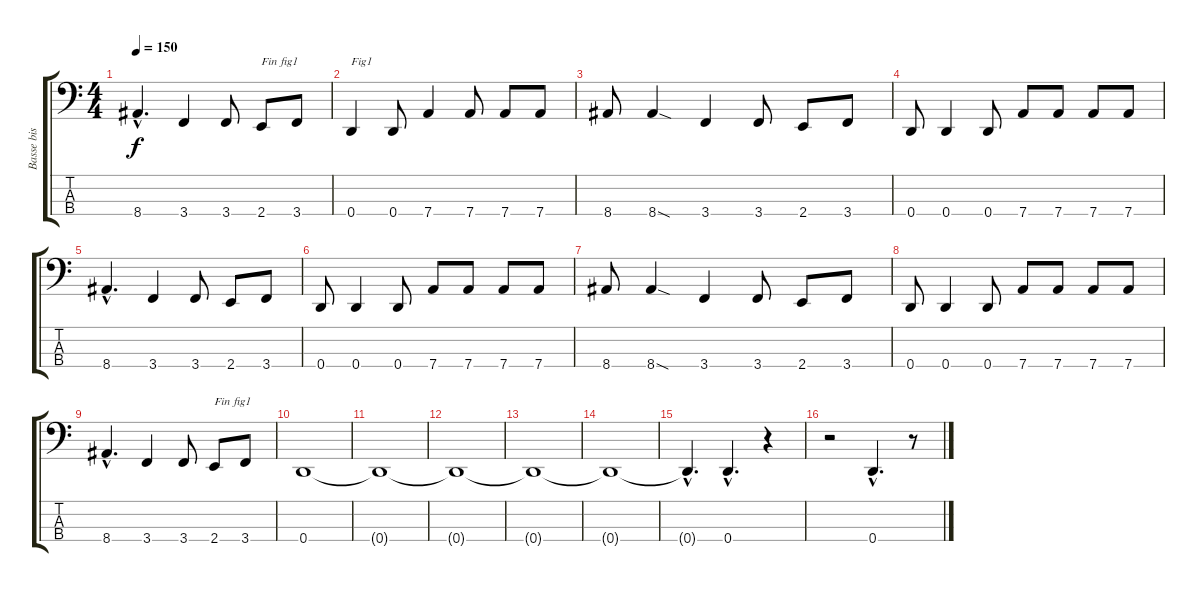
\track ("Basse bis" "Basse bis") {instrument synthbass2}
\staff {score tabs}
\tuning (G2 D2 A1 D1) {hide}
\ts (4 4)
\tempo 150
\clef f4
\ks c
8.4{hac}.4{d dy f} 3.4.4 3.4.8 2.4.8{txt "Fin fig1"} 3.4.8 |
0.4.4{txt "Fig1"} 0.4.8 7.4.4 7.4.8 7.4.8 7.4.8 |
8.4.8 8.4{sod}.4 3.4.4 3.4.8 2.4.8 3.4.8 |
0.4.8 0.4.4 0.4.8 7.4.8 7.4.8 7.4.8 7.4.8 |
8.4{hac}.4{d} 3.4.4 3.4.8 2.4.8 3.4.8 |
0.4.8 0.4.4 0.4.8 7.4.8 7.4.8 7.4.8 7.4.8 |
8.4.8 8.4{sod}.4 3.4.4 3.4.8 2.4.8 3.4.8 |
0.4.8 0.4.4 0.4.8 7.4.8 7.4.8 7.4.8 7.4.8 |
8.4{hac}.4{d} 3.4.4 3.4.8 2.4.8{txt "Fin fig1"} 3.4.8 |
0.4.1 |
0.4{t}.1 |
0.4{t}.1 |
0.4{t}.1 |
0.4{t}.1 |
0.4{hac t}.4{d} 0.4{hac}.4{d} r.4 |
r.2 0.4{hac}.4{d} r.8
